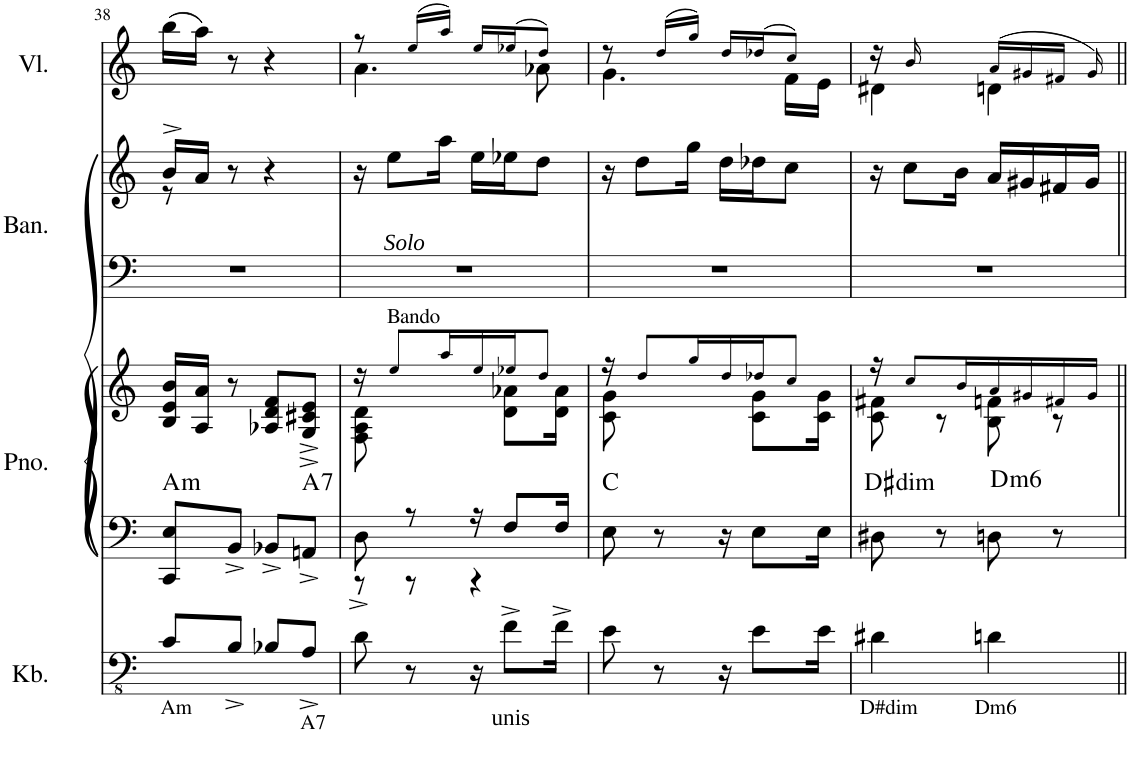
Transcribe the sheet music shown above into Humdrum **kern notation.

**kern	**text	**kern	**harte	**kern	**kern	**kern	**kern
*part6	*part6	*part5	*part5	*part4	*part3	*part2	*part1
*staff6	*staff6	*staff5	*	*staff4	*staff3	*staff2	*staff1
*I"Kontrabass	*	*I"Piano	*	*I"Piano	*I"Bandoneon	*I"Bandoneon	*I"Violine
*I'Kb.	*	*I'Pno.	*	*I'Pno.	*I'Ban.	*I'Ban.	*I'Vl.
!!LO:PB:g=z
*clefFv4	*	*clefF4	*	*clefG2	*clefF4	*clefG2	*clefG2
*Trd7c12	*	*	*	*	*	*	*
*k[]	*	*k[]	*	*k[]	*k[]	*k[]	*k[]
*M4/8	*	*M4/8	*	*M4/8	*M4/8	*M4/8	*M4/8
=38	=38	=38	=38	=38	=38	=38	=38
*	*	*	*	*	*	*^	*
!LO:TX:b:t=Am	!	!	!LO:H:kt=m	!	!	!	!	!
8C/L	.	8CC/ 8E/L	A:min	16B/ 16e/ 16b/LL	2r	16b^/LL	8r	(16bb\LL
.	.	.	.	16A/ 16a/JJ	.	16a/JJ	.	16aa\JJ)
8BB^/J	.	8BB^/J	.	8r	.	8r	4.ryy	8r
8BB-X/L	.	8BB-X^/L	.	8A-X/ 8d/ 8f/L	.	4r	.	4r
!LO:TX:b:t=A7	!	!	!LO:H:kt=7	!	!	!	!	!
8AA^/J	.	8AAn^/J	A:7	8G/^ 8c#X/^ 8e/^J	.	.	.	.
*	*	*	*	*	*	*v	*v	*
=39	=39	=39	=39	=39	=39	=39	=39
*	*	*^	*	*^	*	*	*^
8D\	.	8D^\	8r	.	16r	8F\ 8A\ 8d\	2r	16r	8r	4.a\
!	!	!	!	!	!	!	!	!LO:TX:b:i:t=Solo	!	!
!	!	!	!	!	!LO:TX:a:t=Bando	!	!	!	!	!
.	.	.	.	.	8ee/L	.	.	8ee\L	.	.
8r	.	8r	8r	.	.	8.ryy	.	.	(16ee/LL	.
.	.	.	.	.	16aa/L	.	.	16aa\Jk	16aa/JJ)	.
16r	.	16r	4r	.	16ee/	.	.	16ee\LL	16ee/LL	.
!	!LO:LY:b	!	!	!	!	!	!	!	!	!
8F^\L	unis	8F/L	.	.	16ee-X/J	8d\ 8a-X\L	.	16ee-X\J	(16ee-X/J	.
.	.	.	.	.	8dd/J	.	.	8dd\J	8dd/J)	8a-X\
16F^\Jk	.	16F/Jk	.	.	.	16d\ 16a-\Jk	.	.	.	.
*	*	*v	*v	*	*	*	*	*	*	*
=40	=40	=40	=40	=40	=40	=40	=40	=40	=40
8E\	.	8E\	C:maj	16r	8c\ 8g\	2r	16r	8r	4.g\
.	.	.	.	8dd/L	.	.	8dd\L	.	.
8r	.	8r	.	.	8.ryy	.	.	(16dd/LL	.
.	.	.	.	16gg/L	.	.	16gg\Jk	16gg/JJ)	.
16r	.	16r	.	16dd/	.	.	16dd\LL	16dd/LL	.
8E\L	.	8E\L	.	16dd-X/J	8c\ 8g\L	.	16dd-X\J	(16dd-X/J	.
.	.	.	.	8cc/J	.	.	8cc\J	8cc/J)	16f\LL
16E\Jk	.	16E\Jk	.	.	16c\ 16g\Jk	.	.	.	16e\JJ
=41	=41	=41	=41	=41	=41	=41	=41	=41	=41
!LO:TX:b:t=D#dim	!	!	!LO:H:kt=dim	!	!	!	!	!	!
4D#X\	.	8D#X\	D#:dim	16r	8c\ 8f#X\	2r	16r	16r	4d#X\
.	.	.	.	8cc/L	.	.	8cc\L	16b/	.
.	.	8r	.	.	8r	.	.	8ryy	.
.	.	.	.	16b/L	.	.	16b\Jk	.	.
!LO:TX:b:t=Dm6	!	!	!LO:H:kt=m6	!	!	!	!	!	!
4Dn\	.	8Dn\	D:min6	16a/	8B\ 8fn\	.	16a/LL	(16a/LL	4dn\
.	.	.	.	16g#X/	.	.	16g#X/	16g#X/	.
.	.	8r	.	16f#X/	8r	.	16f#X/	16f#X/JJ	.
.	.	.	.	16g#/JJ	.	.	16g#/JJ	16g#/)	.
*	*	*	*	*v	*v	*	*	*v	*v
=||	=||	=||	=||	=||	=||	=||	=||
*-	*-	*-	*-	*-	*-	*-	*-
